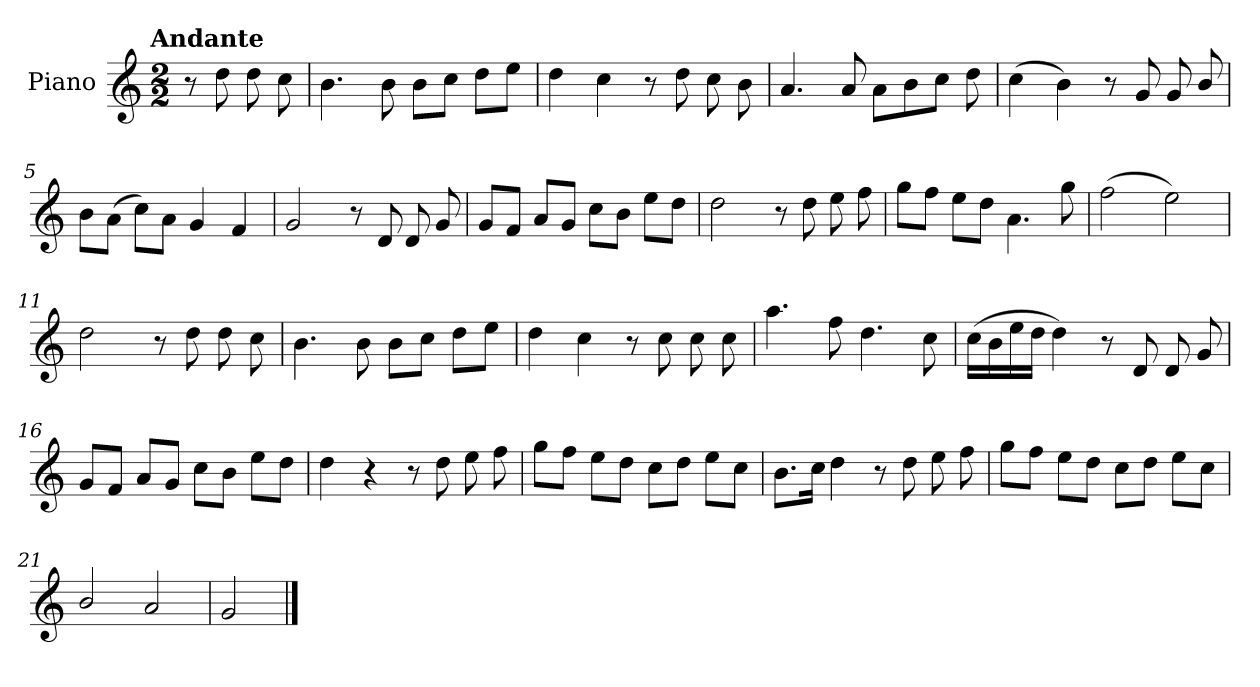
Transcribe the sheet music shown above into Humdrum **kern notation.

**kern
*part1
*staff1
*I"Piano
*I'Pno.
*clefG2
*k[]
!!LO:TX:omd:t=Andante
*M2/2
*MM92
=
8r
8dd\
8dd\
8cc\
=1
4.b\
8b\
8b\L
8cc\J
8dd\L
8ee\J
=2
4dd\
4cc\
8r
8dd\
8cc\
8b\
!!LO:LB:g=z
=3
4.a/
8a/
8a\L
8b\
8cc\J
8dd\
=4
(>4cc\
4b\)
8r
8g/
8g/
8b/
=5
8b\L
(>8a\J
8cc\L)
8a\J
4g/
4f/
=6
2g/
8r
8d/
8d/
8g/
!!LO:LB:g=z
=7
8g/L
8f/J
8a/L
8g/J
8cc\L
8b\J
8ee\L
8dd\J
=8
2dd\
8r
8dd\
8ee\
8ff\
=9
8gg\L
8ff\J
8ee\L
8dd\J
4.a\
8gg\
=10
(>2ff\
2ee\)
=11
2dd\
8r
8dd\
8dd\
8cc\
!!LO:LB:g=z
=12
4.b\
8b\
8b\L
8cc\J
8dd\L
8ee\J
=13
4dd\
4cc\
8r
8cc\
8cc\
8cc\
=14
4.aa\
8ff\
4.dd\
8cc\
=15
(>16cc\LL
16b\
16ee\
16dd\JJ
4dd\)
8r
8d/
8d/
8g/
!!LO:LB:g=z
=16
8g/L
8f/J
8a/L
8g/J
8cc\L
8b\J
8ee\L
8dd\J
=17
4dd\
4r
8r
8dd\
8ee\
8ff\
=18
8gg\L
8ff\J
8ee\L
8dd\J
8cc\L
8dd\J
8ee\L
8cc\J
!!LO:LB:g=z
=19
8.b\L
16cc\Jk
4dd\
8r
8dd\
8ee\
8ff\
=20
8gg\L
8ff\J
8ee\L
8dd\J
8cc\L
8dd\J
8ee\L
8cc\J
=21
2b/
2a/
=22
2g/
==
*-
